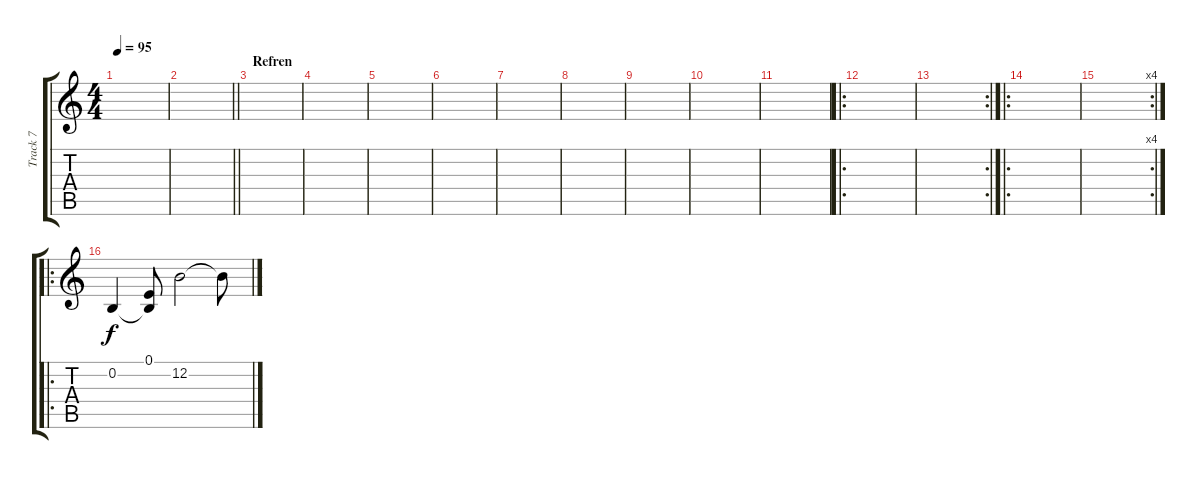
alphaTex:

\track ("Track 7" "Track 7") {instrument electricgrandpiano}
\staff {score tabs}
\tuning (E4 B3 G3 D3 A2 E2) {hide}
\ts (4 4)
\tempo 95
\clef g2
\ks c
|
\barLineRight lightlight
|
\section ("" "Refren")
|
|
|
|
|
|
|
|
|
\ro
|
\rc 2
|
\ro
|
\rc 4
|
\ro
0.2.4 (0.1 0.2{t}).8 12.2.2 12.2{t}.8
